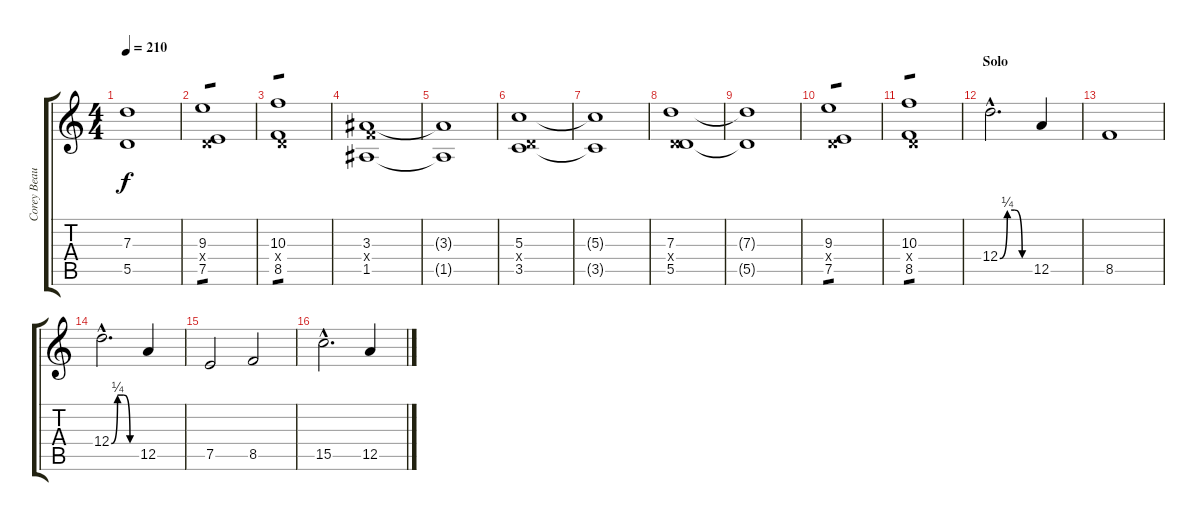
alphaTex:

\track ("Corey Beaulieu" "Corey Beau") {instrument distortionguitar}
\staff {score tabs}
\tuning (E4 B3 G3 D3 A2 D2) {hide}
\ts (4 4)
\tempo 210
\clef g2
\ks c
(7.3{t} 5.5{t}).1{dy f} |
(9.3 0.4{x} 7.5).1{tp 1} |
(10.3 0.4{x} 8.5).1{tp 1} |
(3.3 3.4{x} 1.5).1 |
(3.3{t} 1.5{t}).1 |
(5.3 0.4{x} 3.5).1 |
(5.3{t} 3.5{t}).1 |
(7.3 0.4{x} 5.5).1 |
(7.3{t} 5.5{t}).1 |
(9.3 0.4{x} 7.5).1{tp 1} |
(10.3 0.4{x} 8.5).1{tp 1} |
\section ("" "Solo")
12.4{be (custom 0 0 15 1 30 1 45 0 60 0) hac}.2{d} 12.5.4 |
8.5.1 |
12.4{be (custom 0 0 15 1 30 1 45 0 60 0) hac}.2{d} 12.5.4 |
7.5.2 8.5.2 |
15.5{hac}.2{d} 12.5.4
